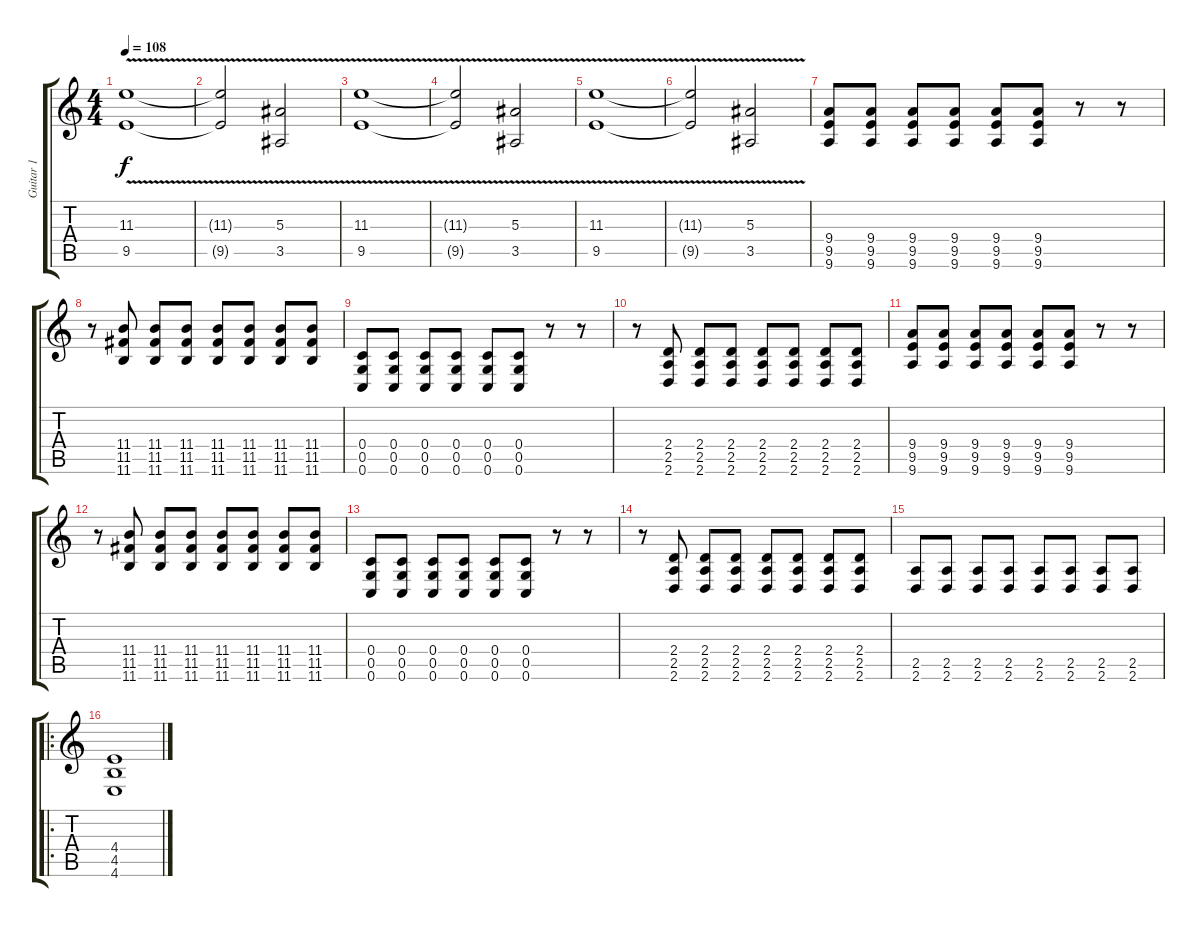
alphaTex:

\track ("Guitar 1" "Guitar 1") {instrument distortionguitar}
\staff {score tabs}
\tuning (D4 A3 F3 C3 G2 C2) {hide}
\ts (4 4)
\tempo 108
\clef g2
\ks c
(11.3{v} 9.5{v}).1{dy f balance 8} |
(11.3{t} 9.5{t}).2 (5.3{v} 3.5{v}).2 |
(11.3{v} 9.5{v}).1{balance 8} |
(11.3{t} 9.5{t}).2 (5.3{v} 3.5{v}).2 |
(11.3{v} 9.5{v}).1{balance 8} |
(11.3{t} 9.5{t}).2 (5.3{v} 3.5{v}).2 |
(9.4 9.5 9.6).8{volume 16} (9.4 9.5 9.6).8 (9.4 9.5 9.6).8 (9.4 9.5 9.6).8 (9.4 9.5 9.6).8 (9.4 9.5 9.6).8 r.8 r.8 |
r.8 (11.4 11.5 11.6).8 (11.4 11.5 11.6).8 (11.4 11.5 11.6).8 (11.4 11.5 11.6).8 (11.4 11.5 11.6).8 (11.4 11.5 11.6).8 (11.4 11.5 11.6).8 |
(0.4 0.5 0.6).8 (0.4 0.5 0.6).8 (0.4 0.5 0.6).8 (0.4 0.5 0.6).8 (0.4 0.5 0.6).8 (0.4 0.5 0.6).8 r.8 r.8 |
r.8 (2.4 2.5 2.6).8 (2.4 2.5 2.6).8 (2.4 2.5 2.6).8 (2.4 2.5 2.6).8 (2.4 2.5 2.6).8 (2.4 2.5 2.6).8 (2.4 2.5 2.6).8 |
(9.4 9.5 9.6).8{volume 16} (9.4 9.5 9.6).8 (9.4 9.5 9.6).8 (9.4 9.5 9.6).8 (9.4 9.5 9.6).8 (9.4 9.5 9.6).8 r.8 r.8 |
r.8 (11.4 11.5 11.6).8 (11.4 11.5 11.6).8 (11.4 11.5 11.6).8 (11.4 11.5 11.6).8 (11.4 11.5 11.6).8 (11.4 11.5 11.6).8 (11.4 11.5 11.6).8 |
(0.4 0.5 0.6).8 (0.4 0.5 0.6).8 (0.4 0.5 0.6).8 (0.4 0.5 0.6).8 (0.4 0.5 0.6).8 (0.4 0.5 0.6).8 r.8 r.8 |
r.8 (2.4 2.5 2.6).8 (2.4 2.5 2.6).8 (2.4 2.5 2.6).8 (2.4 2.5 2.6).8 (2.4 2.5 2.6).8 (2.4 2.5 2.6).8 (2.4 2.5 2.6).8 |
(2.5 2.6).8 (2.5 2.6).8 (2.5 2.6).8 (2.5 2.6).8 (2.5 2.6).8 (2.5 2.6).8 (2.5 2.6).8 (2.5 2.6).8 |
\ro
(4.4 4.5 4.6).1
